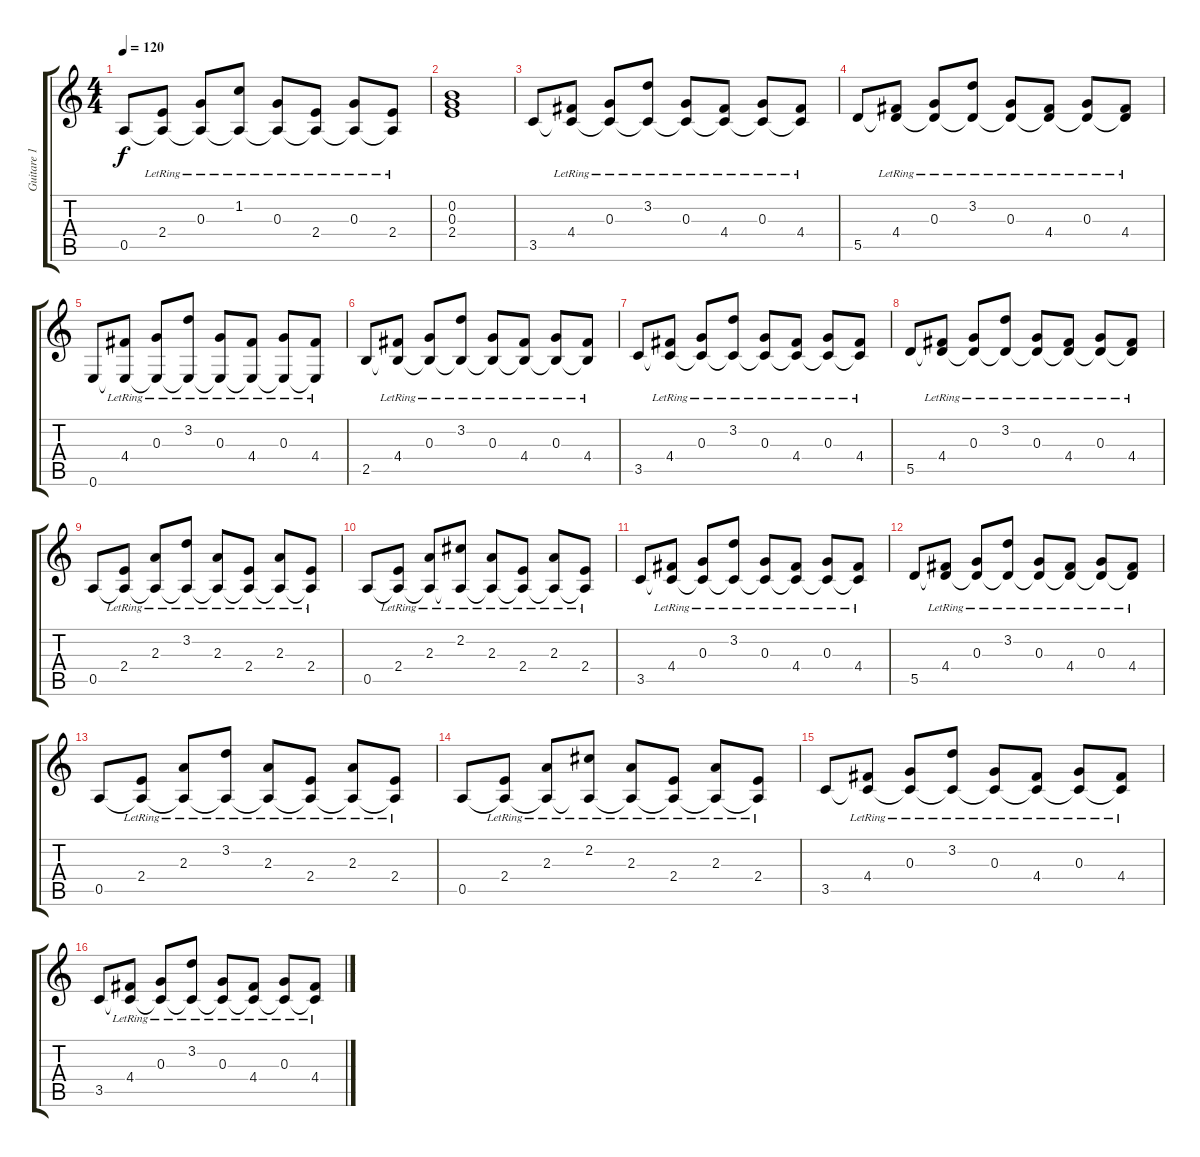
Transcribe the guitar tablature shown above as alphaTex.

\track ("Guitare 1 - Tom" "Guitare 1 ") {instrument acousticguitarsteel}
\staff {score tabs}
\tuning (E4 B3 G3 D3 A2 E2) {hide}
\ts (4 4)
\tempo 120
\clef g2
\ks c
0.5.8{dy f} (2.4{lr} 0.5{t}).8 (0.3{lr} 0.5{t}).8 (1.2{lr} 0.5{t}).8 (0.3{lr} 0.5{t}).8 (2.4{lr} 0.5{t}).8 (0.3{lr} 0.5{t}).8 (2.4{lr} 0.5{t}).8 |
(0.2 0.3 2.4).1 |
3.5.8 (4.4{lr} 3.5{t}).8 (0.3{lr} 3.5{t}).8 (3.2{lr} 3.5{t}).8 (0.3{lr} 3.5{t}).8 (4.4{lr} 3.5{t}).8 (0.3{lr} 3.5{t}).8 (4.4{lr} 3.5{t}).8 |
5.5.8 (4.4{lr} 5.5{t}).8 (0.3{lr} 5.5{t}).8 (3.2{lr} 5.5{t}).8 (0.3{lr} 5.5{t}).8 (4.4{lr} 5.5{t}).8 (0.3{lr} 5.5{t}).8 (4.4{lr} 5.5{t}).8 |
0.6.8 (4.4{lr} 0.6{t}).8 (0.3{lr} 0.6{t}).8 (3.2{lr} 0.6{t}).8 (0.3{lr} 0.6{t}).8 (4.4{lr} 0.6{t}).8 (0.3{lr} 0.6{t}).8 (4.4{lr} 0.6{t}).8 |
2.5.8 (4.4{lr} 2.5{t}).8 (0.3{lr} 2.5{t}).8 (3.2{lr} 2.5{t}).8 (0.3{lr} 2.5{t}).8 (4.4{lr} 2.5{t}).8 (0.3{lr} 2.5{t}).8 (4.4{lr} 2.5{t}).8 |
3.5.8 (4.4{lr} 3.5{t}).8 (0.3{lr} 3.5{t}).8 (3.2{lr} 3.5{t}).8 (0.3{lr} 3.5{t}).8 (4.4{lr} 3.5{t}).8 (0.3{lr} 3.5{t}).8 (4.4{lr} 3.5{t}).8 |
5.5.8 (4.4{lr} 5.5{t}).8 (0.3{lr} 5.5{t}).8 (3.2{lr} 5.5{t}).8 (0.3{lr} 5.5{t}).8 (4.4{lr} 5.5{t}).8 (0.3{lr} 5.5{t}).8 (4.4{lr} 5.5{t}).8 |
0.5.8 (2.4{lr} 0.5{t}).8 (2.3{lr} 0.5{t}).8 (3.2{lr} 0.5{t}).8 (2.3{lr} 0.5{t}).8 (2.4{lr} 0.5{t}).8 (2.3{lr} 0.5{t}).8 (2.4{lr} 0.5{t}).8 |
0.5.8 (2.4{lr} 0.5{t}).8 (2.3{lr} 0.5{t}).8 (2.2{lr} 0.5{t}).8 (2.3{lr} 0.5{t}).8 (2.4{lr} 0.5{t}).8 (2.3{lr} 0.5{t}).8 (2.4{lr} 0.5{t}).8 |
3.5.8 (4.4{lr} 3.5{t}).8 (0.3{lr} 3.5{t}).8 (3.2{lr} 3.5{t}).8 (0.3{lr} 3.5{t}).8 (4.4{lr} 3.5{t}).8 (0.3{lr} 3.5{t}).8 (4.4{lr} 3.5{t}).8 |
5.5.8 (4.4{lr} 5.5{t}).8 (0.3{lr} 5.5{t}).8 (3.2{lr} 5.5{t}).8 (0.3{lr} 5.5{t}).8 (4.4{lr} 5.5{t}).8 (0.3{lr} 5.5{t}).8 (4.4{lr} 5.5{t}).8 |
0.5.8 (2.4{lr} 0.5{t}).8 (2.3{lr} 0.5{t}).8 (3.2{lr} 0.5{t}).8 (2.3{lr} 0.5{t}).8 (2.4{lr} 0.5{t}).8 (2.3{lr} 0.5{t}).8 (2.4{lr} 0.5{t}).8 |
0.5.8 (2.4{lr} 0.5{t}).8 (2.3{lr} 0.5{t}).8 (2.2{lr} 0.5{t}).8 (2.3{lr} 0.5{t}).8 (2.4{lr} 0.5{t}).8 (2.3{lr} 0.5{t}).8 (2.4{lr} 0.5{t}).8 |
3.5.8 (4.4{lr} 3.5{t}).8 (0.3{lr} 3.5{t}).8 (3.2{lr} 3.5{t}).8 (0.3{lr} 3.5{t}).8 (4.4{lr} 3.5{t}).8 (0.3{lr} 3.5{t}).8 (4.4{lr} 3.5{t}).8 |
3.5.8 (4.4{lr} 3.5{t}).8 (0.3{lr} 3.5{t}).8 (3.2{lr} 3.5{t}).8 (0.3{lr} 3.5{t}).8 (4.4{lr} 3.5{t}).8 (0.3{lr} 3.5{t}).8 (4.4{lr} 3.5{t}).8
